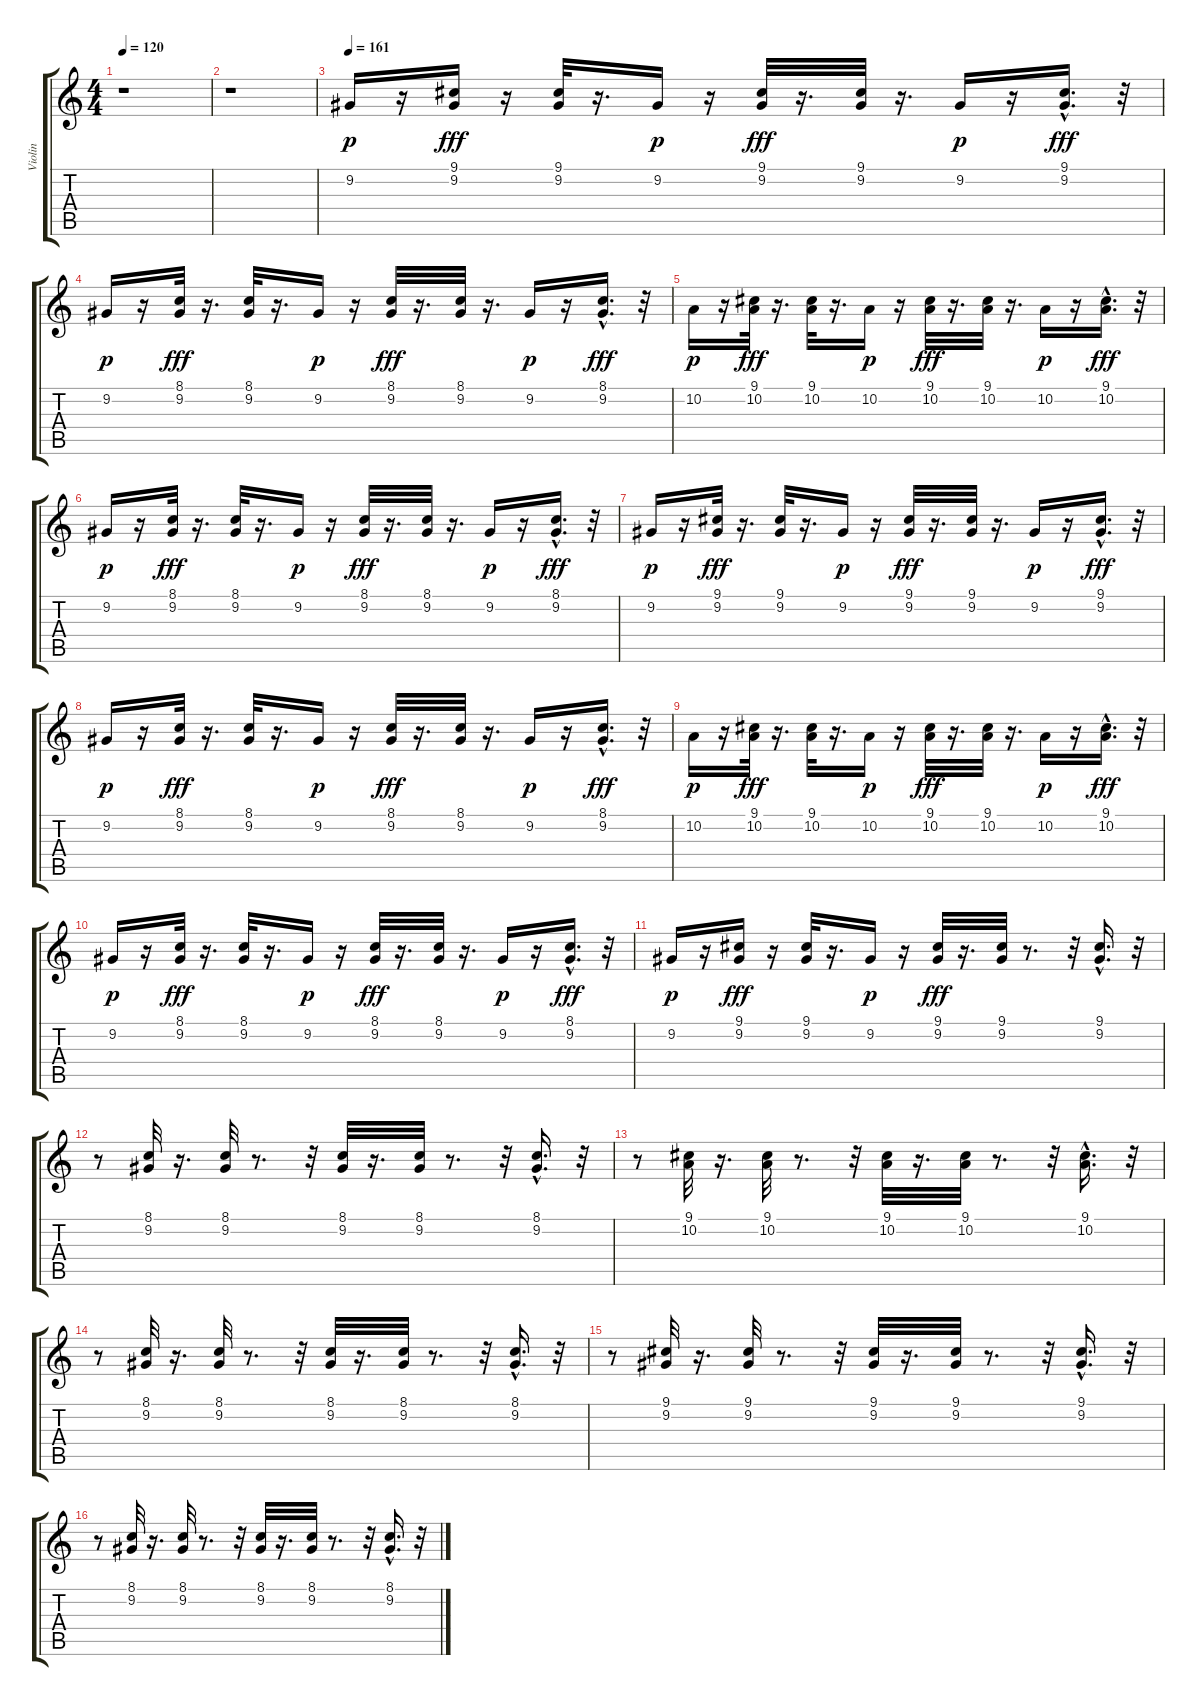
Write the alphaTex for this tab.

\track ("Violin" "Violin") {instrument violin}
\staff {score tabs}
\tuning (E4 B3 G3 D3 A2 E2) {hide}
\ts (4 4)
\tempo 120
\clef g2
\ks c
r.1{dy p instrument violin} |
r.1 |
\tempo 161
9.2.16{volume 16 balance 12} r.16 (9.1 9.2).16{dy fff balance 12} r.16 (9.1 9.2).32{balance 12} r.16{d} 9.2.16{dy p balance 12} r.16 (9.1 9.2).32{dy fff balance 12} r.16{d} (9.1 9.2).32{balance 12} r.16{d} 9.2.16{dy p} r.16 (9.1{hac} 9.2{hac}).16{d dy fff} r.32 |
9.2.16{dy p} r.16 (8.1 9.2).32{dy fff} r.16{d} (8.1 9.2).32 r.16{d} 9.2.16{dy p} r.16 (8.1 9.2).32{dy fff} r.16{d} (8.1 9.2).32 r.16{d} 9.2.16{dy p} r.16 (8.1{hac} 9.2{hac}).16{d dy fff} r.32 |
10.2.16{dy p} r.16 (9.1 10.2).32{dy fff} r.16{d} (9.1 10.2).32 r.16{d} 10.2.16{dy p} r.16 (9.1 10.2).32{dy fff} r.16{d} (9.1 10.2).32 r.16{d} 10.2.16{dy p} r.16 (9.1{hac} 10.2{hac}).16{d dy fff} r.32 |
9.2.16{dy p} r.16 (8.1 9.2).32{dy fff} r.16{d} (8.1 9.2).32 r.16{d} 9.2.16{dy p} r.16 (8.1 9.2).32{dy fff} r.16{d} (8.1 9.2).32 r.16{d} 9.2.16{dy p} r.16 (8.1{hac} 9.2{hac}).16{d dy fff} r.32 |
9.2.16{dy p} r.16 (9.1 9.2).32{dy fff balance 12} r.16{d} (9.1 9.2).32{balance 12} r.16{d} 9.2.16{dy p balance 12} r.16 (9.1 9.2).32{dy fff balance 12} r.16{d} (9.1 9.2).32{balance 12} r.16{d} 9.2.16{dy p} r.16 (9.1{hac} 9.2{hac}).16{d dy fff} r.32 |
9.2.16{dy p} r.16 (8.1 9.2).32{dy fff} r.16{d} (8.1 9.2).32 r.16{d} 9.2.16{dy p} r.16 (8.1 9.2).32{dy fff} r.16{d} (8.1 9.2).32 r.16{d} 9.2.16{dy p} r.16 (8.1{hac} 9.2{hac}).16{d dy fff} r.32 |
10.2.16{dy p} r.16 (9.1 10.2).32{dy fff} r.16{d} (9.1 10.2).32 r.16{d} 10.2.16{dy p} r.16 (9.1 10.2).32{dy fff} r.16{d} (9.1 10.2).32 r.16{d} 10.2.16{dy p} r.16 (9.1{hac} 10.2{hac}).16{d dy fff} r.32 |
9.2.16{dy p} r.16 (8.1 9.2).32{dy fff} r.16{d} (8.1 9.2).32 r.16{d} 9.2.16{dy p} r.16 (8.1 9.2).32{dy fff} r.16{d} (8.1 9.2).32 r.16{d} 9.2.16{dy p} r.16 (8.1{hac} 9.2{hac}).16{d dy fff} r.32 |
9.2.16{dy p} r.16 (9.1 9.2).16{dy fff balance 12} r.16 (9.1 9.2).32{balance 12} r.16{d} 9.2.16{dy p balance 12} r.16 (9.1 9.2).32{dy fff balance 12} r.16{d} (9.1 9.2).32{balance 12} r.8{d} r.32 (9.1{hac} 9.2{hac}).16{d} r.32 |
r.8 (8.1 9.2).32 r.16{d} (8.1 9.2).32 r.8{d} r.32 (8.1 9.2).32 r.16{d} (8.1 9.2).32 r.8{d} r.32 (8.1{hac} 9.2{hac}).16{d} r.32 |
r.8 (9.1 10.2).32 r.16{d} (9.1 10.2).32 r.8{d} r.32 (9.1 10.2).32 r.16{d} (9.1 10.2).32 r.8{d} r.32 (9.1{hac} 10.2{hac}).16{d} r.32 |
r.8 (8.1 9.2).32 r.16{d} (8.1 9.2).32 r.8{d} r.32 (8.1 9.2).32 r.16{d} (8.1 9.2).32 r.8{d} r.32 (8.1{hac} 9.2{hac}).16{d} r.32 |
r.8 (9.1 9.2).32{balance 12} r.16{d} (9.1 9.2).32{balance 12} r.8{d} r.32 (9.1 9.2).32{balance 12} r.16{d} (9.1 9.2).32{balance 12} r.8{d} r.32 (9.1{hac} 9.2{hac}).16{d} r.32 |
r.8 (8.1 9.2).32 r.16{d} (8.1 9.2).32 r.8{d} r.32 (8.1 9.2).32 r.16{d} (8.1 9.2).32 r.8{d} r.32 (8.1{hac} 9.2{hac}).16{d} r.32
